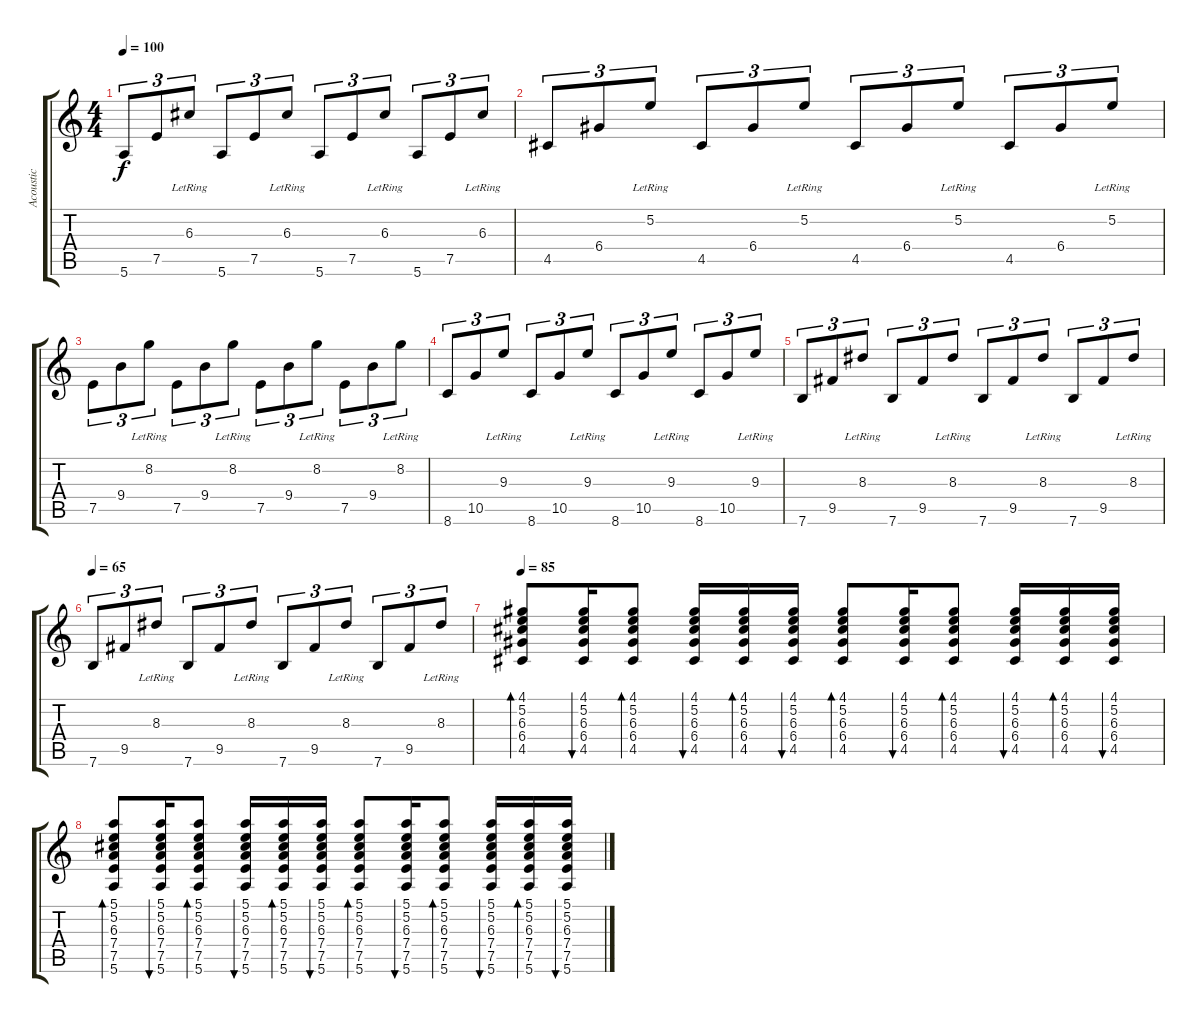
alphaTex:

\track ("Acoustic" "Acoustic") {instrument acousticguitarsteel}
\staff {score tabs}
\tuning (E4 B3 G3 D3 A2 E2) {hide}
\ts (4 4)
\tempo 100
\clef g2
\ks c
5.6.8{tu (3 2) dy f volume 8} 7.5.8{tu (3 2)} 6.3{lr}.8{tu (3 2) volume 16} 5.6.8{tu (3 2) volume 8} 7.5.8{tu (3 2)} 6.3{lr}.8{tu (3 2) volume 10} 5.6.8{tu (3 2) volume 8} 7.5.8{tu (3 2)} 6.3{lr}.8{tu (3 2)} 5.6.8{tu (3 2)} 7.5.8{tu (3 2)} 6.3{lr}.8{tu (3 2) volume 3} |
4.5.8{tu (3 2) volume 8} 6.4.8{tu (3 2)} 5.2{lr}.8{tu (3 2) volume 16} 4.5.8{tu (3 2) volume 8} 6.4.8{tu (3 2)} 5.2{lr}.8{tu (3 2) volume 10} 4.5.8{tu (3 2) volume 8} 6.4.8{tu (3 2)} 5.2{lr}.8{tu (3 2)} 4.5.8{tu (3 2)} 6.4.8{tu (3 2)} 5.2{lr}.8{tu (3 2) volume 3} |
7.5.8{tu (3 2) volume 8} 9.4.8{tu (3 2)} 8.2{lr}.8{tu (3 2) volume 16} 7.5.8{tu (3 2) volume 8} 9.4.8{tu (3 2)} 8.2{lr}.8{tu (3 2) volume 10} 7.5.8{tu (3 2) volume 8} 9.4.8{tu (3 2)} 8.2{lr}.8{tu (3 2)} 7.5.8{tu (3 2)} 9.4.8{tu (3 2)} 8.2{lr}.8{tu (3 2) volume 3} |
8.6.8{tu (3 2) volume 8} 10.5.8{tu (3 2)} 9.3{lr}.8{tu (3 2) volume 16} 8.6.8{tu (3 2) volume 8} 10.5.8{tu (3 2)} 9.3{lr}.8{tu (3 2) volume 10} 8.6.8{tu (3 2) volume 8} 10.5.8{tu (3 2)} 9.3{lr}.8{tu (3 2)} 8.6.8{tu (3 2)} 10.5.8{tu (3 2)} 9.3{lr}.8{tu (3 2) volume 3} |
7.6.8{tu (3 2) volume 8} 9.5.8{tu (3 2)} 8.3{lr}.8{tu (3 2) volume 16} 7.6.8{tu (3 2) volume 8} 9.5.8{tu (3 2)} 8.3{lr}.8{tu (3 2) volume 10} 7.6.8{tu (3 2) volume 8} 9.5.8{tu (3 2)} 8.3{lr}.8{tu (3 2)} 7.6.8{tu (3 2)} 9.5.8{tu (3 2)} 8.3{lr}.8{tu (3 2) volume 3} |
\tempo 65
7.6.8{tu (3 2)} 9.5.8{tu (3 2)} 8.3{lr}.8{tu (3 2)} 7.6.8{tu (3 2)} 9.5.8{tu (3 2)} 8.3{lr}.8{tu (3 2)} 7.6.8{tu (3 2)} 9.5.8{tu (3 2)} 8.3{lr}.8{tu (3 2)} 7.6.8{tu (3 2)} 9.5.8{tu (3 2)} 8.3{lr}.8{tu (3 2)} |
\tempo 85
(4.1 5.2 6.3 6.4 4.5).8{bd 60 volume 10} (4.1 5.2 6.3 6.4 4.5).16{bu 60} (4.1 5.2 6.3 6.4 4.5).8{bd 60} (4.1 5.2 6.3 6.4 4.5).16{bu 60} (4.1 5.2 6.3 6.4 4.5).16{bd 60} (4.1 5.2 6.3 6.4 4.5).16{bu 60} (4.1 5.2 6.3 6.4 4.5).8{bd 60} (4.1 5.2 6.3 6.4 4.5).16{bu 60} (4.1 5.2 6.3 6.4 4.5).8{bd 60} (4.1 5.2 6.3 6.4 4.5).16{bu 60} (4.1 5.2 6.3 6.4 4.5).16{bd 60} (4.1 5.2 6.3 6.4 4.5).16{bu 60} |
(5.1 5.2 6.3 7.4 7.5 5.6).8{bd 60} (5.1 5.2 6.3 7.4 7.5 5.6).16{bu 60} (5.1 5.2 6.3 7.4 7.5 5.6).8{bd 60} (5.1 5.2 6.3 7.4 7.5 5.6).16{bu 60} (5.1 5.2 6.3 7.4 7.5 5.6).16{bd 60} (5.1 5.2 6.3 7.4 7.5 5.6).16{bu 60} (5.1 5.2 6.3 7.4 7.5 5.6).8{bd 60} (5.1 5.2 6.3 7.4 7.5 5.6).16{bu 60} (5.1 5.2 6.3 7.4 7.5 5.6).8{bd 60} (5.1 5.2 6.3 7.4 7.5 5.6).16{bu 60} (5.1 5.2 6.3 7.4 7.5 5.6).16{bd 60} (5.1 5.2 6.3 7.4 7.5 5.6).16{bu 60}
